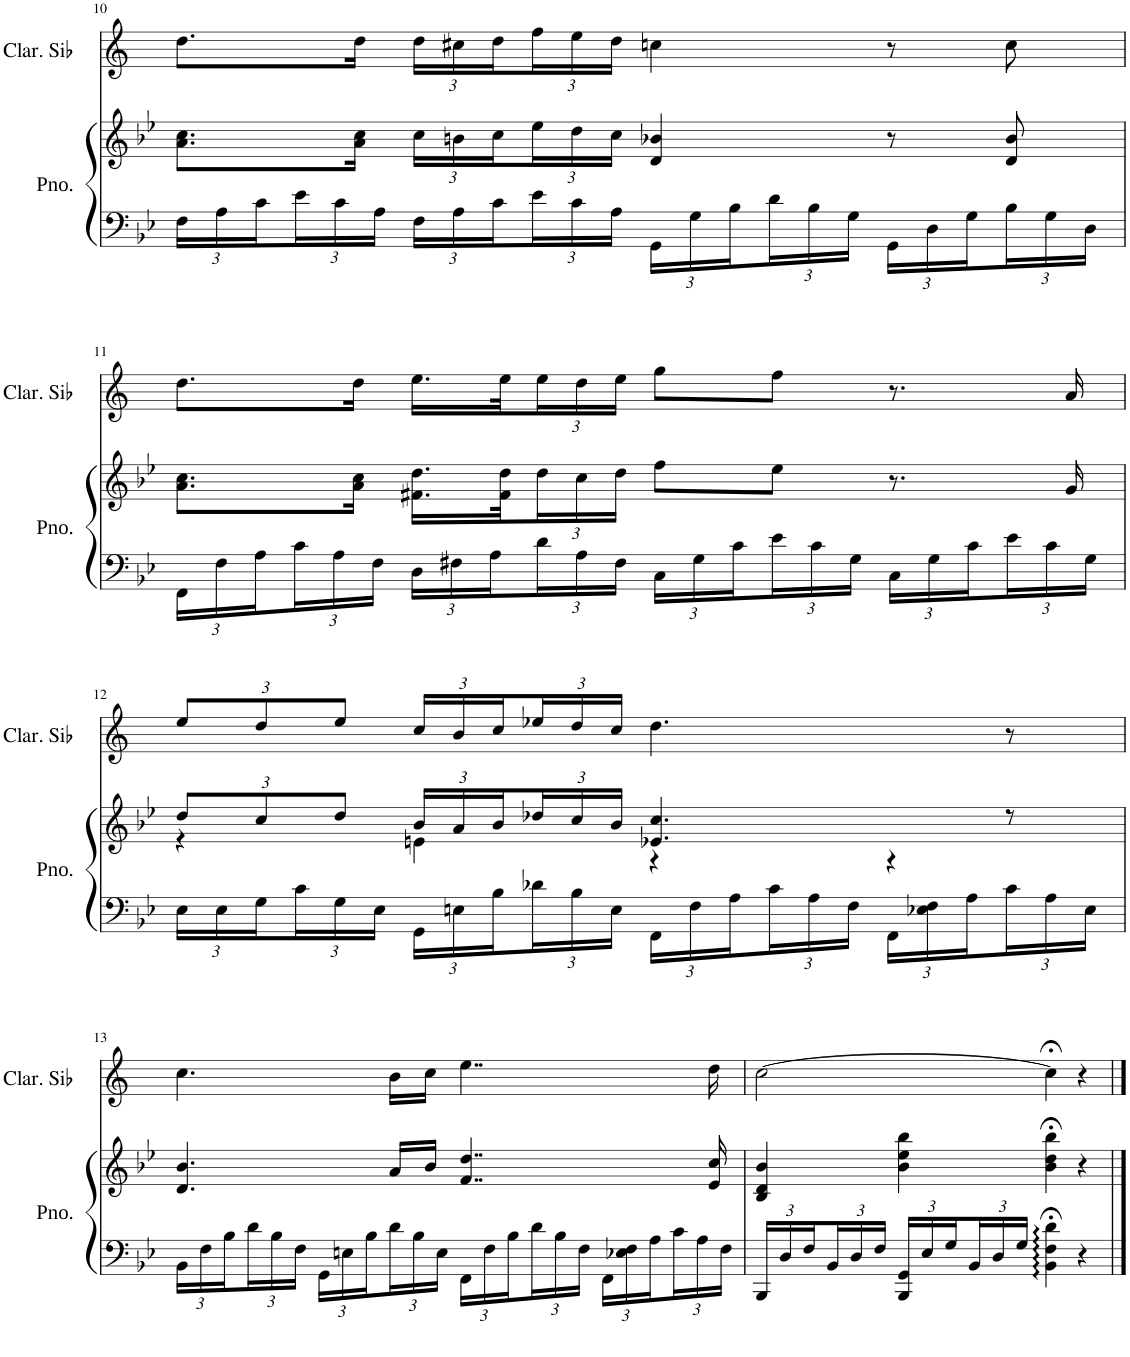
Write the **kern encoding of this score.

**kern	**kern	**kern
*part2	*part2	*part1
*staff3	*staff2	*staff1
*I"Piano	*	*I"Clarinette en Sib
*I'Pno.	*	*I'Clar. Sib
!!LO:PB:g=z
*clefF4	*clefG2	*clefG2
*	*	*Trd1c2
*k[b-e-]	*k[b-e-]	*k[]
*M4/4	*M4/4	*M4/4
*Xbrackettup	*	*
=10	=10	=10
24F\LL	8.a\ 8.cc\L	8.dd\L
24A\	.	.
24c\	.	.
24e-\	.	.
24c\	.	.
.	16a\ 16cc\Jk	16dd\Jk
24A\JJ	.	.
*	*Xbrackettup	*Xbrackettup
24F\LL	24cc\LL	24dd\LL
24A\	24bn\	24cc#X\
24c\	24cc\	24dd\
24e-\	24ee-\	24ff\
24c\	24dd\	24ee\
24A\JJ	24cc\JJ	24dd\JJ
24GG\LL	4d/ 4b-X/	4ccn\
24G\	.	.
24B-\	.	.
24d\	.	.
24B-\	.	.
24G\JJ	.	.
24GG\LL	8r	8r
24D\	.	.
24G\	.	.
24B-\	8d/ 8b-/	8cc\
24G\	.	.
24D\JJ	.	.
!!LO:LB:g=z
=11	=11	=11
24FF\LL	8.a\ 8.cc\L	8.dd\L
24F\	.	.
24A\	.	.
24c\	.	.
24A\	.	.
.	16a\ 16cc\Jk	16dd\Jk
24F\JJ	.	.
24D\LL	16.f#X\ 16.dd\LL	16.ee\LL
24F#X\	.	.
24A\	.	.
.	32f#\ 32dd\K	32ee\K
24d\	24dd\	24ee\
24A\	24cc\	24dd\
24F#\JJ	24dd\JJ	24ee\JJ
24C\LL	8ff\L	8gg\L
24G\	.	.
24c\	.	.
24e-\	8ee-\J	8ff\J
24c\	.	.
24G\JJ	.	.
24C\LL	8.r	8.r
24G\	.	.
24c\	.	.
24e-\	.	.
24c\	.	.
.	16g/	16a/
24G\JJ	.	.
!!LO:LB:g=z
=12	=12	=12
*	*^	*
24E-\LL	12dd/L	4r	12ee/L
24E-\	.	.	.
24G\	12cc/	.	12dd/
24c\	.	.	.
24G\	12dd/J	.	12ee/J
24E-\JJ	.	.	.
24GG\LL	24b-/LL	4en\	24cc/LL
24En\	24a/	.	24b/
24B-\	24b-/	.	24cc/
24d-X\	24dd-X/	.	24ee-X/
24B-\	24cc/	.	24dd/
24E\JJ	24b-/JJ	.	24cc/JJ
24FF\LL	4.e-X/ 4.cc/	4r	4.dd\
24F\	.	.	.
24A\	.	.	.
24c\	.	.	.
24A\	.	.	.
24F\JJ	.	.	.
24FF\LL	.	4r	.
24E-X\ 24F\	.	.	.
24A\	.	.	.
24c\	8r	.	8r
24A\	.	.	.
24E-\JJ	.	.	.
*	*v	*v	*
!!LO:LB:g=z
=13	=13	=13
24BB-\LL	4.d/ 4.b-/	4.cc\
24F\	.	.
24B-\	.	.
24d\	.	.
24B-\	.	.
24F\JJ	.	.
24GG\LL	.	.
24En\	.	.
24B-\	.	.
24d\	16a/LL	16b\LL
24B-\	.	.
.	16b-/JJ	16cc\JJ
24E\JJ	.	.
24FF\LL	4..f/ 4..dd/	4..ee\
24F\	.	.
24B-\	.	.
24d\	.	.
24B-\	.	.
24F\JJ	.	.
24FF\LL	.	.
24E-X\ 24F\	.	.
24A\	.	.
24c\	.	.
24A\	.	.
.	16e-/ 16cc/	16dd\
24F\JJ	.	.
=14	=14	=14
24BBB-/LL	4B-/ 4d/ 4b-/	[2cc\
24D/	.	.
24F/	.	.
24BB-/	.	.
24D/	.	.
24F/JJ	.	.
24BBB-/ 24GG/LL	4b-\ 4ee-\ 4bb-\	.
24E-/	.	.
24G/	.	.
24BB-/	.	.
24D/	.	.
24G/JJ	.	.
4BB-\:;< 4F\:;< 4d\:;<	4b-\;< 4dd\;< 4bb-\;<	4cc;<\]
4r	4r	4r
==	==	==
*-	*-	*-
